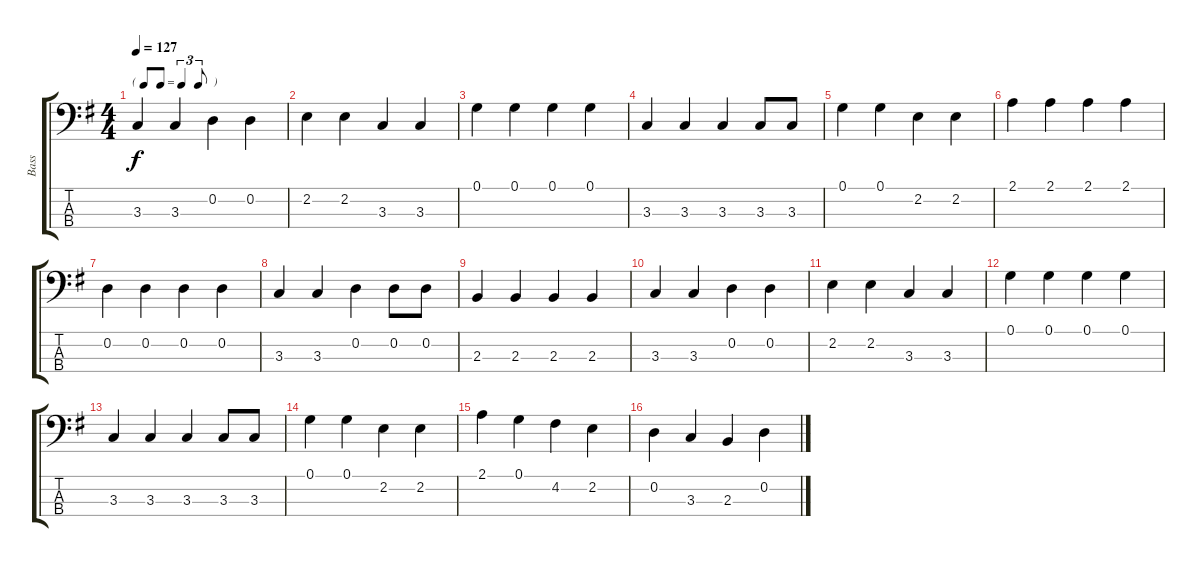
\track ("Bass" "Bass") {instrument electricbassfinger}
\staff {score tabs}
\tuning (G2 D2 A1 E1) {hide}
\ts (4 4)
\tf triplet8th
\tempo 127
\clef f4
\ks g
3.3.4{dy f} 3.3.4 0.2.4 0.2.4 |
2.2.4 2.2.4 3.3.4 3.3.4 |
0.1.4 0.1.4 0.1.4 0.1.4 |
3.3.4 3.3.4 3.3.4 3.3.8 3.3.8 |
0.1.4 0.1.4 2.2.4 2.2.4 |
2.1.4 2.1.4 2.1.4 2.1.4 |
0.2.4 0.2.4 0.2.4 0.2.4 |
3.3.4 3.3.4 0.2.4 0.2.8 0.2.8 |
2.3.4 2.3.4 2.3.4 2.3.4 |
3.3.4 3.3.4 0.2.4 0.2.4 |
2.2.4 2.2.4 3.3.4 3.3.4 |
0.1.4 0.1.4 0.1.4 0.1.4 |
3.3.4 3.3.4 3.3.4 3.3.8 3.3.8 |
0.1.4 0.1.4 2.2.4 2.2.4 |
2.1.4 0.1.4 4.2.4 2.2.4 |
0.2.4 3.3.4 2.3.4 0.2.4
